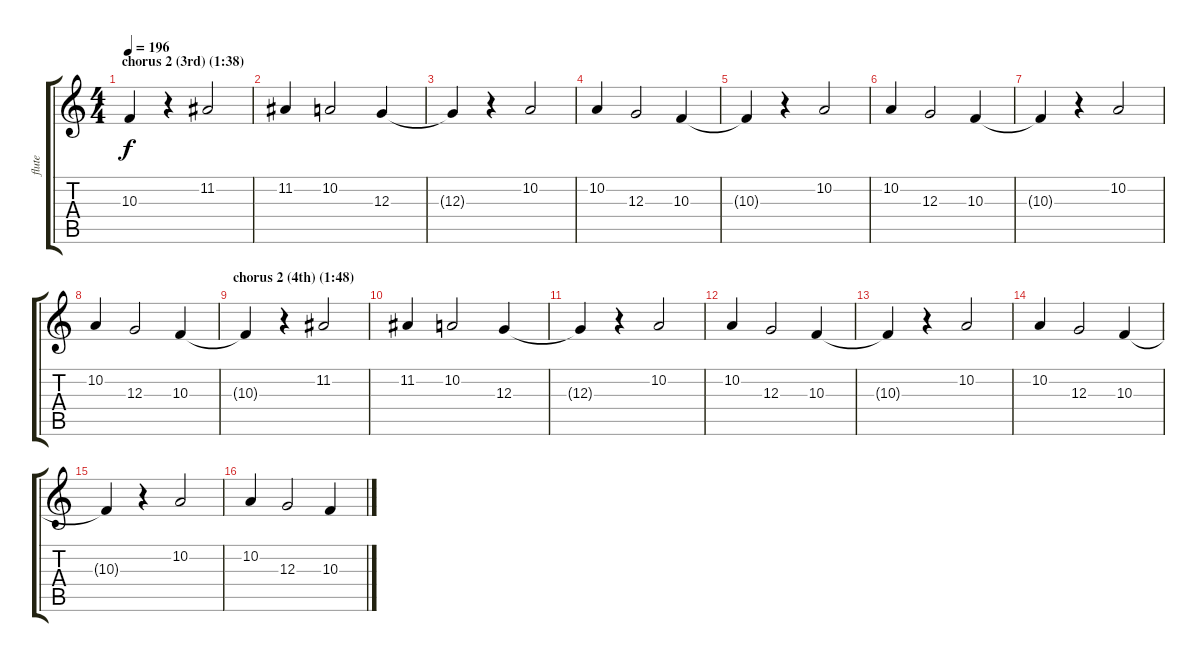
\track ("flute" "flute") {instrument musicbox}
\staff {score tabs}
\tuning (E4 B3 G3 D3 A2 E2) {hide}
\ts (4 4)
\section ("" "chorus 2 (3rd) (1:38)")
\tempo 196
\clef g2
\ks c
10.3{t}.4{dy f} r.4 11.2.2 |
11.2.4 10.2.2 12.3.4 |
12.3{t}.4 r.4 10.2.2 |
10.2.4 12.3.2 10.3.4 |
10.3{t}.4 r.4 10.2.2 |
10.2.4 12.3.2 10.3.4 |
10.3{t}.4 r.4 10.2.2 |
10.2.4 12.3.2 10.3.4 |
\section ("" "chorus 2 (4th) (1:48)")
10.3{t}.4 r.4 11.2.2 |
11.2.4 10.2.2 12.3.4 |
12.3{t}.4 r.4 10.2.2 |
10.2.4 12.3.2 10.3.4 |
10.3{t}.4 r.4 10.2.2 |
10.2.4 12.3.2 10.3.4 |
10.3{t}.4 r.4 10.2.2 |
10.2.4 12.3.2 10.3.4
